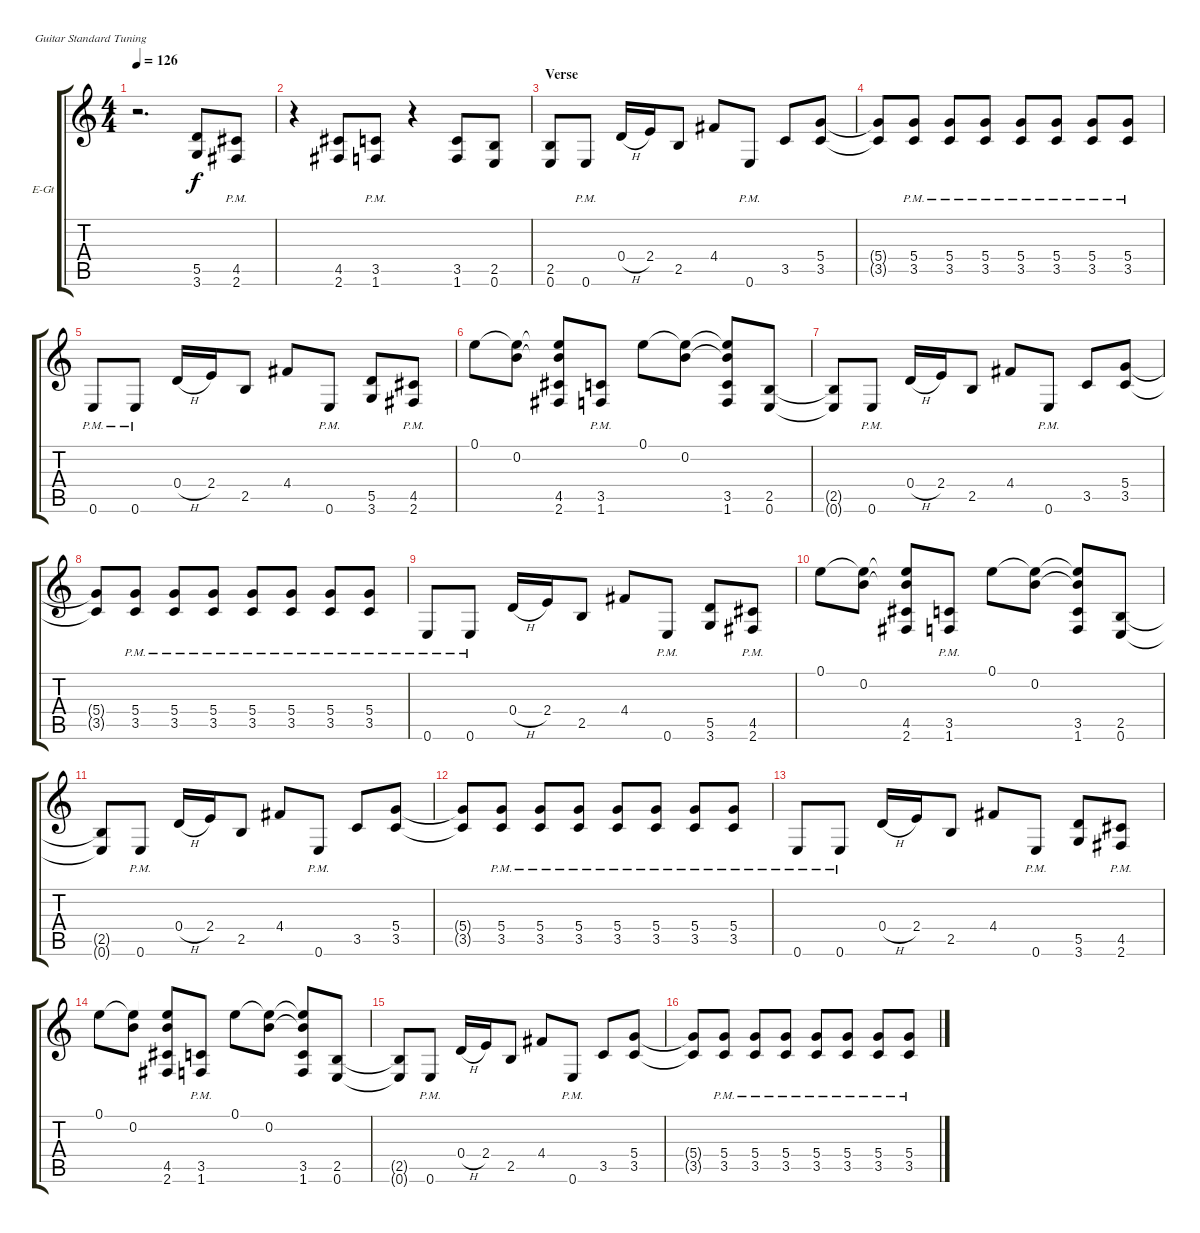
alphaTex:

\bracketExtendMode groupsimilarinstruments
\firstSystemTrackNameOrientation horizontal
\otherSystemsTrackNameOrientation horizontal
\track ("M. Friedman" "E-Gt") {instrument distortionguitar}
\staff {score tabs}
\tuning (E4 B3 G3 D3 A2 E2)
\ts (4 4)
\tempo 126
\clef g2
\ks c
r.2{d dy mf} (5.5 3.6).8{dy f} (4.5{pm} 2.6{pm}).8 |
r.4 (4.5 2.6).8 (3.5{pm} 1.6{pm}).8 r.4 (3.5 1.6).8 (2.5 0.6).8 |
\section ("" "Verse")
(2.5 0.6).8 0.6{pm}.8 0.4{h}.16 2.4.16 2.5.8 4.4.8 0.6{pm}.8 3.5.8 (5.4 3.5).8 |
(5.4{t} 3.5{t}).8 (5.4{pm} 3.5{pm}).8 (5.4{pm} 3.5{pm}).8 (5.4{pm} 3.5{pm}).8 (5.4{pm} 3.5{pm}).8 (5.4{pm} 3.5{pm}).8 (5.4{pm} 3.5{pm}).8 (5.4{pm} 3.5{pm}).8 |
0.6{pm}.8 0.6{pm}.8 0.4{h}.16 2.4.16 2.5.8 4.4.8 0.6{pm}.8 (5.5 3.6).8 (4.5{pm} 2.6{pm}).8 |
0.1.8 (0.1{t} 0.2).8 (0.1{t} 0.2{t} 4.5 2.6).8 (3.5{pm} 1.6{pm}).8 0.1.8 (0.1{t} 0.2).8 (0.1{t} 0.2{t} 3.5 1.6).8 (2.5 0.6).8 |
(2.5{t} 0.6{t}).8 0.6{pm}.8 0.4{h}.16 2.4.16 2.5.8 4.4.8 0.6{pm}.8 3.5.8 (5.4 3.5).8 |
(5.4{t} 3.5{t}).8 (5.4{pm} 3.5{pm}).8 (5.4{pm} 3.5{pm}).8 (5.4{pm} 3.5{pm}).8 (5.4{pm} 3.5{pm}).8 (5.4{pm} 3.5{pm}).8 (5.4{pm} 3.5{pm}).8 (5.4{pm} 3.5{pm}).8 |
0.6{pm}.8 0.6{pm}.8 0.4{h}.16 2.4.16 2.5.8 4.4.8 0.6{pm}.8 (5.5 3.6).8 (4.5{pm} 2.6{pm}).8 |
0.1.8 (0.1{t} 0.2).8 (0.1{t} 0.2{t} 4.5 2.6).8 (3.5{pm} 1.6{pm}).8 0.1.8 (0.1{t} 0.2).8 (0.1{t} 0.2{t} 3.5 1.6).8 (2.5 0.6).8 |
(2.5{t} 0.6{t}).8 0.6{pm}.8 0.4{h}.16 2.4.16 2.5.8 4.4.8 0.6{pm}.8 3.5.8 (5.4 3.5).8 |
(5.4{t} 3.5{t}).8 (5.4{pm} 3.5{pm}).8 (5.4{pm} 3.5{pm}).8 (5.4{pm} 3.5{pm}).8 (5.4{pm} 3.5{pm}).8 (5.4{pm} 3.5{pm}).8 (5.4{pm} 3.5{pm}).8 (5.4{pm} 3.5{pm}).8 |
0.6{pm}.8 0.6{pm}.8 0.4{h}.16 2.4.16 2.5.8 4.4.8 0.6{pm}.8 (5.5 3.6).8 (4.5{pm} 2.6{pm}).8 |
0.1.8 (0.1{t} 0.2).8 (0.1{t} 0.2{t} 4.5 2.6).8 (3.5{pm} 1.6{pm}).8 0.1.8 (0.1{t} 0.2).8 (0.1{t} 0.2{t} 3.5 1.6).8 (2.5 0.6).8 |
(2.5{t} 0.6{t}).8 0.6{pm}.8 0.4{h}.16 2.4.16 2.5.8 4.4.8 0.6{pm}.8 3.5.8 (5.4 3.5).8 |
(5.4{t} 3.5{t}).8 (5.4{pm} 3.5{pm}).8 (5.4{pm} 3.5{pm}).8 (5.4{pm} 3.5{pm}).8 (5.4{pm} 3.5{pm}).8 (5.4{pm} 3.5{pm}).8 (5.4{pm} 3.5{pm}).8 (5.4{pm} 3.5{pm}).8
